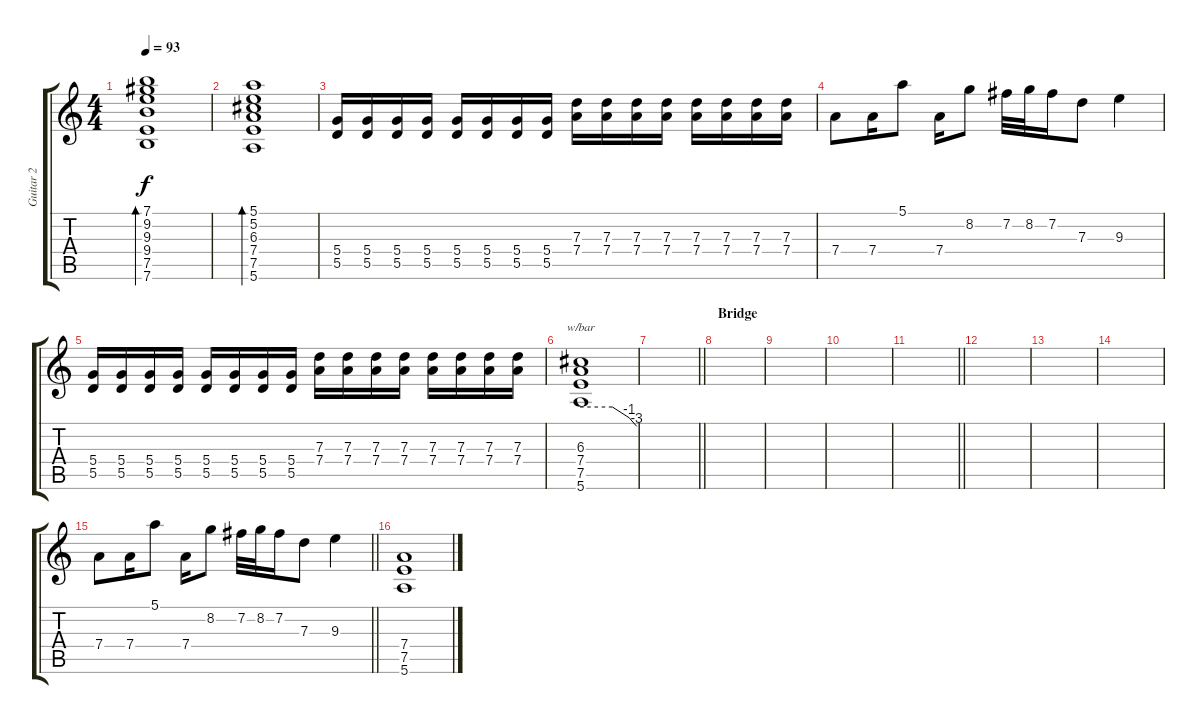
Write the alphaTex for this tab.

\track ("Guitar 2" "Guitar 2") {instrument overdrivenguitar bank 255}
\staff {score tabs}
\tuning (E4 B3 G3 D3 A2 E2) {hide}
\ts (4 4)
\tempo 93
\clef g2
\ks c
(7.1 9.2 9.3 9.4 7.5 7.6).1{bd 60 dy f} |
(5.1 5.2 6.3 7.4 7.5 5.6).1{bd 60} |
(5.4 5.5).16 (5.4 5.5).16 (5.4 5.5).16 (5.4 5.5).16 (5.4 5.5).16 (5.4 5.5).16 (5.4 5.5).16 (5.4 5.5).16 (7.3 7.4).16 (7.3 7.4).16 (7.3 7.4).16 (7.3 7.4).16 (7.3 7.4).16 (7.3 7.4).16 (7.3 7.4).16 (7.3 7.4).16 |
7.4.8 7.4.16 5.1.8 7.4.16 8.2.8 7.2.32 8.2.32 7.2.16 7.3.8 9.3.4 |
(5.4 5.5).16 (5.4 5.5).16 (5.4 5.5).16 (5.4 5.5).16 (5.4 5.5).16 (5.4 5.5).16 (5.4 5.5).16 (5.4 5.5).16 (7.3 7.4).16 (7.3 7.4).16 (7.3 7.4).16 (7.3 7.4).16 (7.3 7.4).16 (7.3 7.4).16 (7.3 7.4).16 (7.3 7.4).16 |
(6.3 7.4 7.5 5.6).1{tbe (custom default 0 0 34 0 52 -4 60 -12)} |
\barLineRight lightlight
|
\section ("" "Bridge")
|
|
|
\barLineRight lightlight
|
\section ("" "")
|
|
|
\barLineRight lightlight
7.4.8 7.4.16 5.1.8 7.4.16 8.2.8 7.2.32 8.2.32 7.2.16 7.3.8 9.3.4 |
(7.4 7.5 5.6).1
